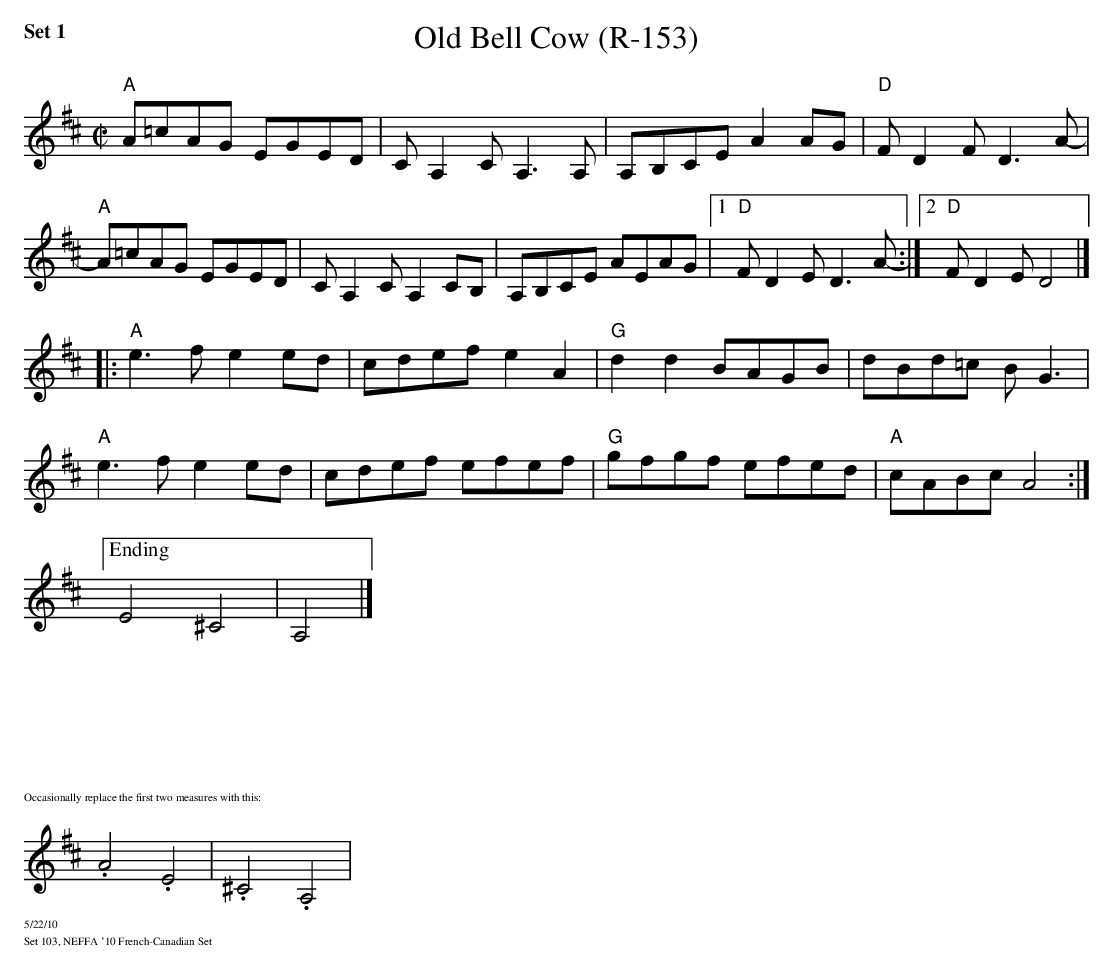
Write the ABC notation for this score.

X:1
T:Old Bell Cow (R-153)
M:C|
L:1/8
K:AMix
"A"A=cAG EGED | CA,2CA,3A, | A,B,CE A2AG | "D"FD2F D3A- |
"A"A=cAG EGED | CA,2C A,2CB, |A,B,CE AEAG |1 "D"FD2E D3A-:|2 "D"FD2E D4 |]
|: "A"e3f e2ed | cdef e2A2 | "G"d2d2 BAGB | dBd=c BG3 |
"A"e3f e2ed | cdef efef | "G"gfgf efed | "A"cABc A4 :|
["Ending"E4 ^C4|A,4|]
%%vskip 3cm
%%text Occasionally replace the first two measures with this:
.A4.E4|.^C4.A,4|
%%text 5/22/10

%%text Set 103, NEFFA '10 French-Canadian Set
$SmallLMargin
$SmallRMargin
